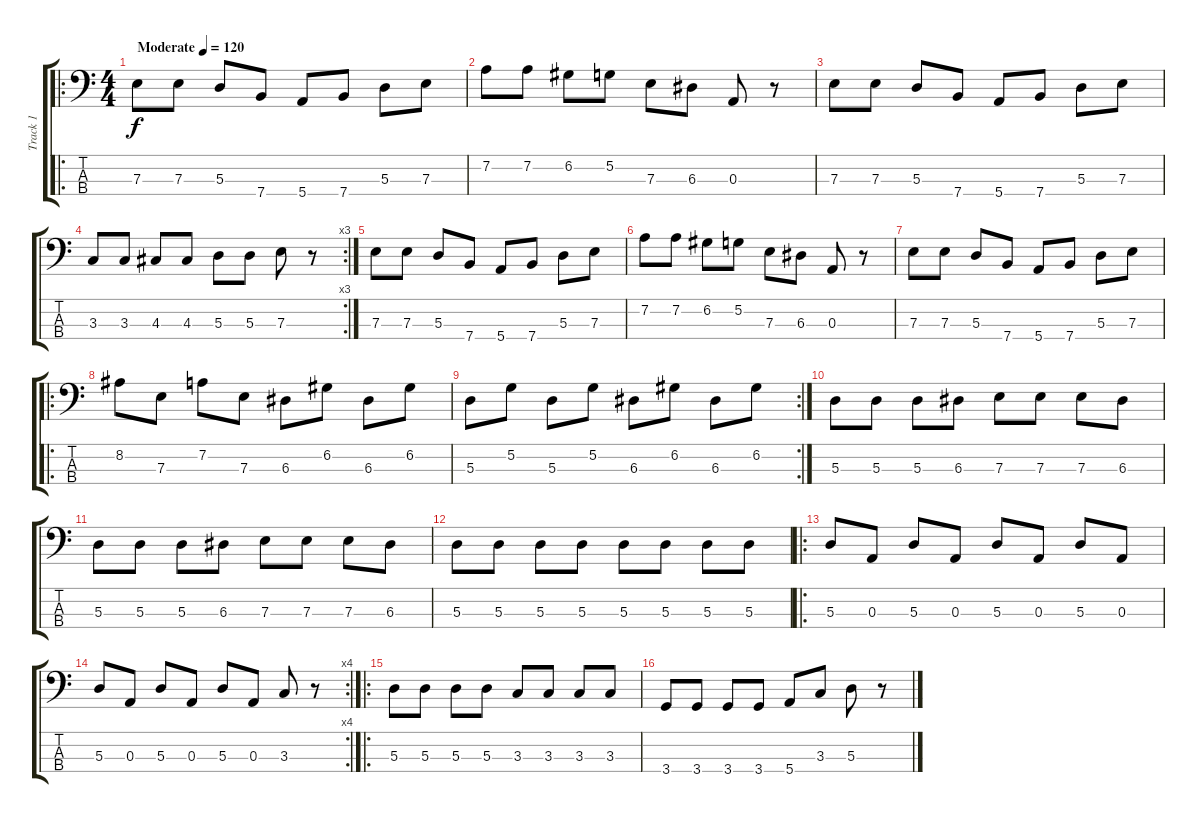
\track ("Track 1" "Track 1") {instrument electricbassfinger}
\staff {score tabs}
\tuning (G2 D2 A1 E1) {hide}
\ro
\ts (4 4)
\tempo (120 "Moderate")
\clef f4
\ks c
7.3.8{dy f instrument electricbassfinger} 7.3.8 5.3.8 7.4.8 5.4.8 7.4.8 5.3.8 7.3.8 |
7.2.8 7.2.8 6.2.8 5.2.8 7.3.8 6.3.8 0.3.8 r.8 |
7.3.8 7.3.8 5.3.8 7.4.8 5.4.8 7.4.8 5.3.8 7.3.8 |
\rc 3
3.3.8 3.3.8 4.3.8 4.3.8 5.3.8 5.3.8 7.3.8 r.8 |
7.3.8 7.3.8 5.3.8 7.4.8 5.4.8 7.4.8 5.3.8 7.3.8 |
7.2.8 7.2.8 6.2.8 5.2.8 7.3.8 6.3.8 0.3.8 r.8 |
7.3.8 7.3.8 5.3.8 7.4.8 5.4.8 7.4.8 5.3.8 7.3.8 |
\ro
8.2.8 7.3.8 7.2.8 7.3.8 6.3.8 6.2.8 6.3.8 6.2.8 |
\rc 2
5.3.8 5.2.8 5.3.8 5.2.8 6.3.8 6.2.8 6.3.8 6.2.8 |
5.3.8 5.3.8 5.3.8 6.3.8 7.3.8 7.3.8 7.3.8 6.3.8 |
5.3.8 5.3.8 5.3.8 6.3.8 7.3.8 7.3.8 7.3.8 6.3.8 |
5.3.8 5.3.8 5.3.8 5.3.8 5.3.8 5.3.8 5.3.8 5.3.8 |
\ro
5.3.8 0.3.8 5.3.8 0.3.8 5.3.8 0.3.8 5.3.8 0.3.8 |
\rc 4
5.3.8 0.3.8 5.3.8 0.3.8 5.3.8 0.3.8 3.3.8 r.8 |
\ro
5.3.8 5.3.8 5.3.8 5.3.8 3.3.8 3.3.8 3.3.8 3.3.8 |
3.4.8 3.4.8 3.4.8 3.4.8 5.4.8 3.3.8 5.3.8 r.8
